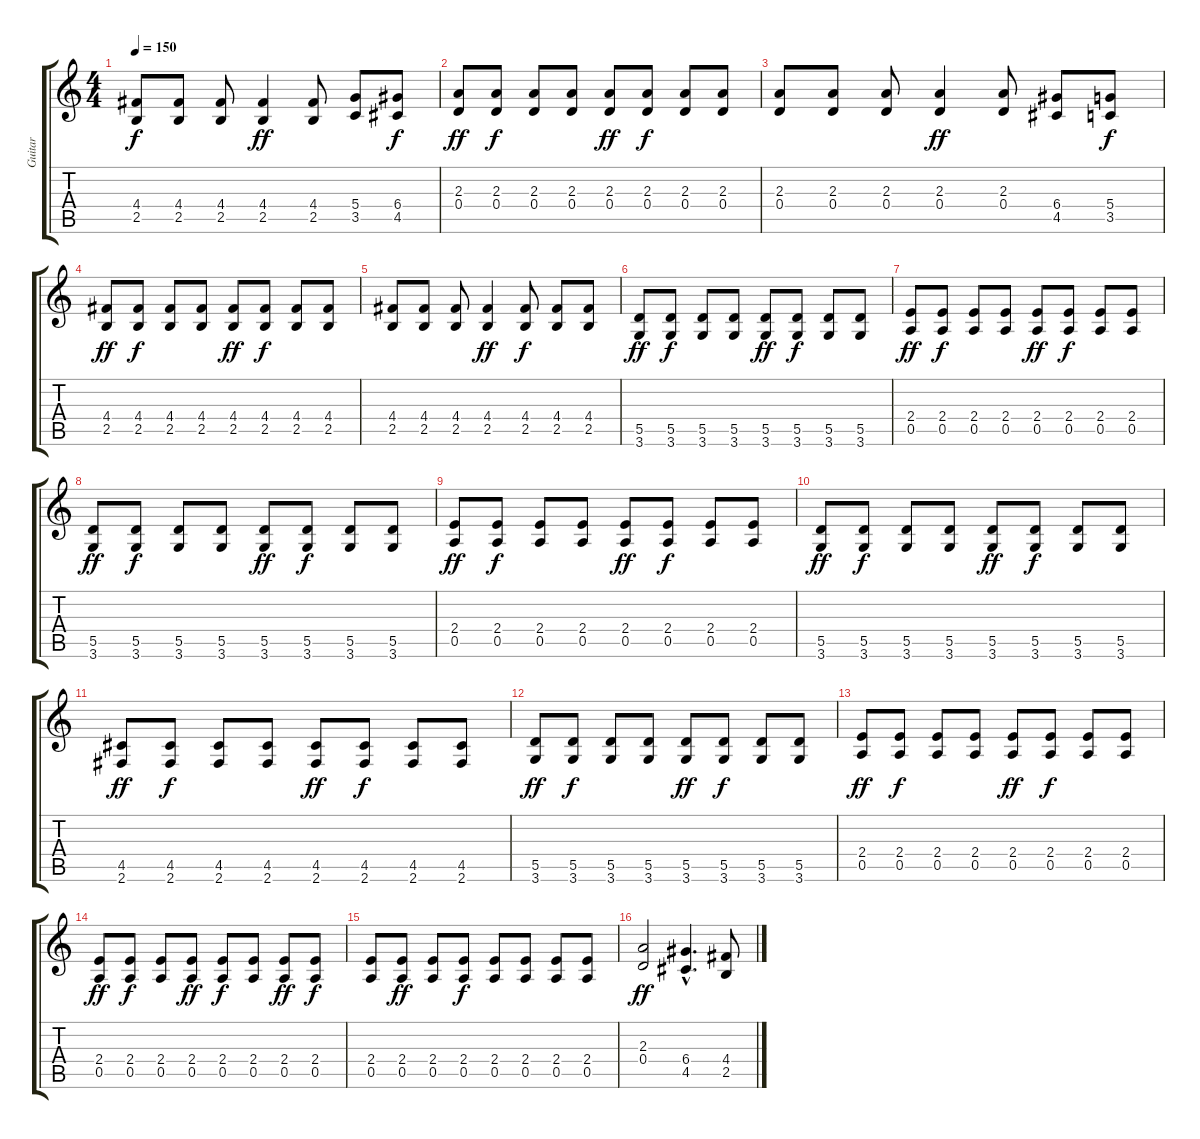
\track ("Guitar" "Guitar") {instrument distortionguitar}
\staff {score tabs}
\tuning (E4 B3 G3 D3 A2 E2) {hide}
\ts (4 4)
\tempo 150
\clef g2
\ks c
(4.4 2.5).8{dy f} (4.4 2.5).8 (4.4 2.5).8 (4.4 2.5).4{dy ff} (4.4 2.5).8 (5.4 3.5).8 (6.4 4.5).8{dy f} |
(2.3 0.4).8{dy ff} (2.3 0.4).8{dy f} (2.3 0.4).8 (2.3 0.4).8 (2.3 0.4).8{dy ff} (2.3 0.4).8{dy f} (2.3 0.4).8 (2.3 0.4).8 |
(2.3 0.4).8 (2.3 0.4).8 (2.3 0.4).8 (2.3 0.4).4{dy ff} (2.3 0.4).8 (6.4 4.5).8 (5.4 3.5).8{dy f} |
(4.4 2.5).8{dy ff} (4.4 2.5).8{dy f} (4.4 2.5).8 (4.4 2.5).8 (4.4 2.5).8{dy ff} (4.4 2.5).8{dy f} (4.4 2.5).8 (4.4 2.5).8 |
(4.4 2.5).8 (4.4 2.5).8 (4.4 2.5).8 (4.4 2.5).4{dy ff} (4.4 2.5).8{dy f} (4.4 2.5).8 (4.4 2.5).8 |
(5.5 3.6).8{dy ff} (5.5 3.6).8{dy f} (5.5 3.6).8 (5.5 3.6).8 (5.5 3.6).8{dy ff} (5.5 3.6).8{dy f} (5.5 3.6).8 (5.5 3.6).8 |
(2.4 0.5).8{dy ff} (2.4 0.5).8{dy f} (2.4 0.5).8 (2.4 0.5).8 (2.4 0.5).8{dy ff} (2.4 0.5).8{dy f} (2.4 0.5).8 (2.4 0.5).8 |
(5.5 3.6).8{dy ff} (5.5 3.6).8{dy f} (5.5 3.6).8 (5.5 3.6).8 (5.5 3.6).8{dy ff} (5.5 3.6).8{dy f} (5.5 3.6).8 (5.5 3.6).8 |
(2.4 0.5).8{dy ff} (2.4 0.5).8{dy f} (2.4 0.5).8 (2.4 0.5).8 (2.4 0.5).8{dy ff} (2.4 0.5).8{dy f} (2.4 0.5).8 (2.4 0.5).8 |
(5.5 3.6).8{dy ff} (5.5 3.6).8{dy f} (5.5 3.6).8 (5.5 3.6).8 (5.5 3.6).8{dy ff} (5.5 3.6).8{dy f} (5.5 3.6).8 (5.5 3.6).8 |
(4.5 2.6).8{dy ff} (4.5 2.6).8{dy f} (4.5 2.6).8 (4.5 2.6).8 (4.5 2.6).8{dy ff} (4.5 2.6).8{dy f} (4.5 2.6).8 (4.5 2.6).8 |
(5.5 3.6).8{dy ff} (5.5 3.6).8{dy f} (5.5 3.6).8 (5.5 3.6).8 (5.5 3.6).8{dy ff} (5.5 3.6).8{dy f} (5.5 3.6).8 (5.5 3.6).8 |
(2.4 0.5).8{dy ff} (2.4 0.5).8{dy f} (2.4 0.5).8 (2.4 0.5).8 (2.4 0.5).8{dy ff} (2.4 0.5).8{dy f} (2.4 0.5).8 (2.4 0.5).8 |
(2.4 0.5).8{dy ff} (2.4 0.5).8{dy f} (2.4 0.5).8 (2.4 0.5).8{dy ff} (2.4 0.5).8{dy f} (2.4 0.5).8 (2.4 0.5).8{dy ff} (2.4 0.5).8{dy f} |
(2.4 0.5).8 (2.4 0.5).8{dy ff} (2.4 0.5).8 (2.4 0.5).8{dy f} (2.4 0.5).8 (2.4 0.5).8 (2.4 0.5).8 (2.4 0.5).8 |
(2.3 0.4).2{dy ff} (6.4{hac} 4.5{hac}).4{d} (4.4 2.5).8
